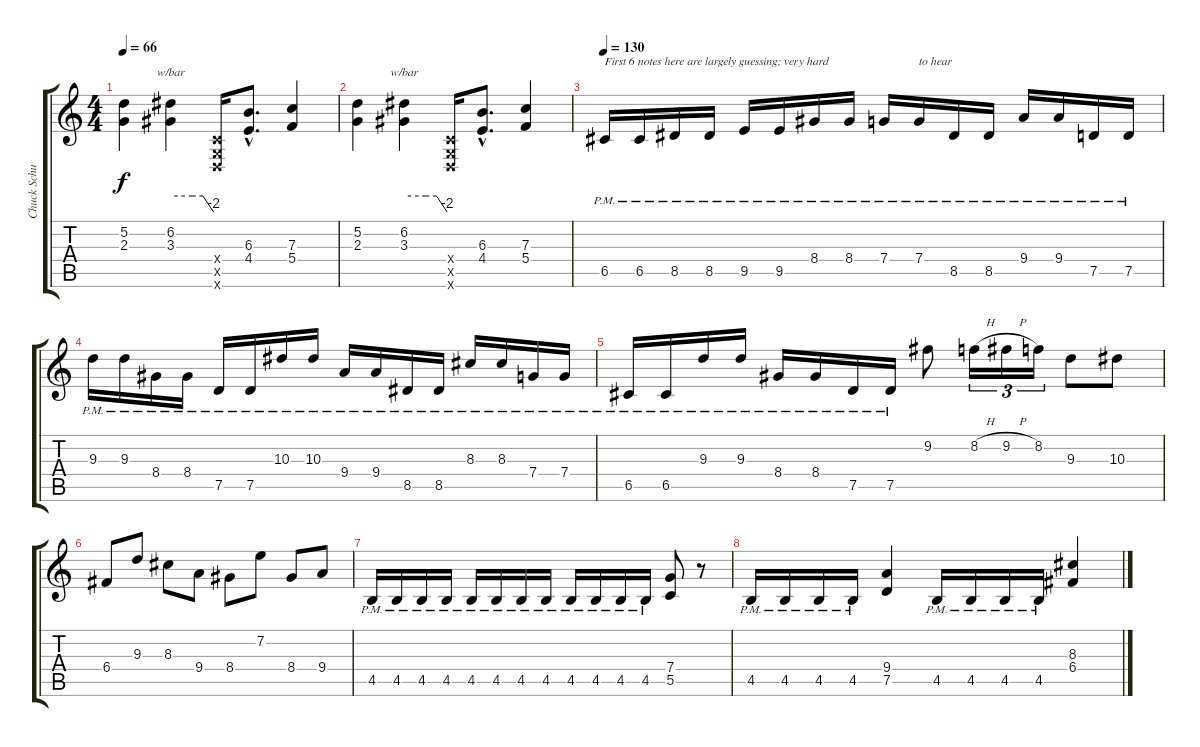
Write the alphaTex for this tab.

\track ("Chuck Schuldiner Lead" "Chuck Schu") {instrument distortionguitar}
\staff {score tabs}
\tuning (D4 A3 F3 C3 G2 D2) {hide}
\ts (4 4)
\tempo 66
\clef g2
\ks c
(5.2 2.3).4{dy f} (6.2 3.3).4{tbe (custom default 0 0 30 0 45 0 60 -8)} (0.4{x} 0.5{x} 0.6{x}).16 (6.3{hac} 4.4{hac}).8{d} (7.3 5.4).4 |
(5.2 2.3).4 (6.2 3.3).4{tbe (custom default 0 0 30 0 45 0 60 -8)} (0.4{x} 0.5{x} 0.6{x}).16 (6.3{hac} 4.4{hac}).8{d} (7.3 5.4).4 |
\tempo 130
6.5{pm}.16{txt "First 6 notes here are largely guessing; very hard"} 6.5{pm}.16 8.5{pm}.16 8.5{pm}.16 9.5{pm}.16 9.5{pm}.16 8.4{pm}.16 8.4{pm}.16 7.4{pm}.16 7.4{pm}.16{txt "to hear"} 8.5{pm}.16 8.5{pm}.16 9.4{pm}.16 9.4{pm}.16 7.5{pm}.16 7.5{pm}.16 |
9.3{pm}.16 9.3{pm}.16 8.4{pm}.16 8.4{pm}.16 7.5{pm}.16 7.5{pm}.16 10.3{pm}.16 10.3{pm}.16 9.4{pm}.16 9.4{pm}.16 8.5{pm}.16 8.5{pm}.16 8.3{pm}.16 8.3{pm}.16 7.4{pm}.16 7.4{pm}.16 |
6.5{pm}.16 6.5{pm}.16 9.3{pm}.16 9.3{pm}.16 8.4{pm}.16 8.4{pm}.16 7.5{pm}.16 7.5{pm}.16 9.2.8 8.2{h}.16{tu (3 2)} 9.2{h}.16{tu (3 2)} 8.2.16{tu (3 2)} 9.3.8 10.3.8 |
6.4.8 9.3.8 8.3.8 9.4.8 8.4.8 7.2.8 8.4.8 9.4.8 |
4.5{pm}.16 4.5{pm}.16 4.5{pm}.16 4.5{pm}.16 4.5{pm}.16 4.5{pm}.16 4.5{pm}.16 4.5{pm}.16 4.5{pm}.16 4.5{pm}.16 4.5{pm}.16 4.5{pm}.16 (7.4 5.5).8 r.8 |
4.5{pm}.16 4.5{pm}.16 4.5{pm}.16 4.5{pm}.16 (9.4 7.5).4 4.5{pm}.16 4.5{pm}.16 4.5{pm}.16 4.5{pm}.16 (8.3 6.4).4
